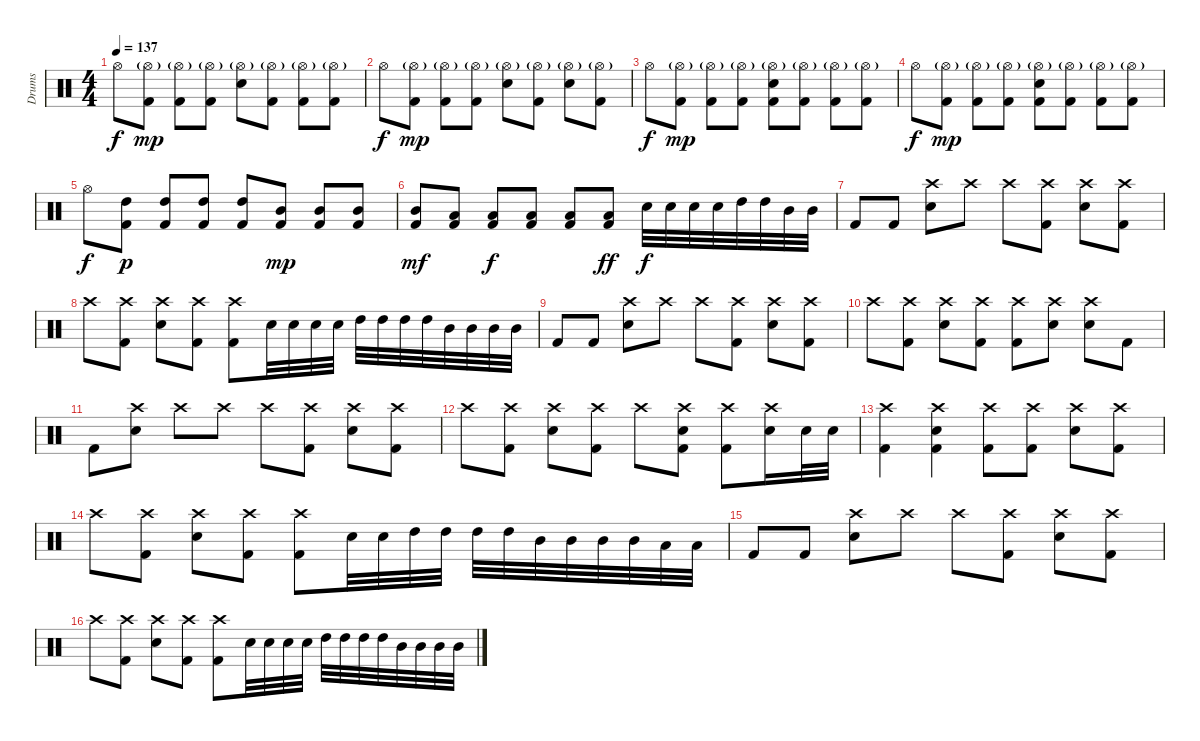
\track ("Drums" "Drums") {instrument percussion}
\staff {score}
\articulation defaults
\ts (4 4)
\tempo 137
\clef neutral
\ks c "Hi-Hat (open)".8{dy f}
("Hi-Hat (open)"{g} "Kick (hit) 2").8{dy mp} ("Hi-Hat (open)"{g} "Kick (hit) 2").8 ("Hi-Hat (open)"{g} "Kick (hit) 2").8 ("Hi-Hat (open)"{g} "Electric Snare (hit)").8 ("Hi-Hat (open)"{g} "Kick (hit) 2").8 ("Hi-Hat (open)"{g} "Kick (hit) 2").8 ("Hi-Hat (open)"{g} "Kick (hit) 2").8 |
"Hi-Hat (open)".8{dy f} ("Hi-Hat (open)"{g} "Kick (hit) 2").8{dy mp} ("Hi-Hat (open)"{g} "Kick (hit) 2").8 ("Hi-Hat (open)"{g} "Kick (hit) 2").8 ("Hi-Hat (open)"{g} "Electric Snare (hit)").8 ("Hi-Hat (open)"{g} "Kick (hit) 2").8 ("Hi-Hat (open)"{g} "Electric Snare (hit)").8 ("Hi-Hat (open)"{g} "Kick (hit) 2").8 |
"Hi-Hat (open)".8{dy f} ("Hi-Hat (open)"{g} "Kick (hit) 2").8{dy mp} ("Hi-Hat (open)"{g} "Kick (hit) 2").8 ("Hi-Hat (open)"{g} "Kick (hit) 2").8 ("Hi-Hat (open)"{g} "Electric Snare (hit)" "Kick (hit) 2").8 ("Hi-Hat (open)"{g} "Kick (hit) 2").8 ("Hi-Hat (open)"{g} "Kick (hit) 2").8 ("Hi-Hat (open)"{g} "Kick (hit) 2").8 |
"Hi-Hat (open)".8{dy f} ("Hi-Hat (open)"{g} "Kick (hit) 2").8{dy mp} ("Hi-Hat (open)"{g} "Kick (hit) 2").8 ("Hi-Hat (open)"{g} "Kick (hit) 2").8 ("Hi-Hat (open)"{g} "Electric Snare (hit)" "Kick (hit) 2").8 ("Hi-Hat (open)"{g} "Kick (hit) 2").8 ("Hi-Hat (open)"{g} "Kick (hit) 2").8 ("Hi-Hat (open)"{g} "Kick (hit) 2").8 |
"Hi-Hat (open)".8{dy f} ("High Tom (hit)" "Kick (hit) 2").8{dy p} ("High Tom (hit)" "Kick (hit) 2").8 ("High Tom (hit)" "Kick (hit) 2").8 ("High Tom (hit)" "Kick (hit) 2").8 ("Mid Tom (hit)" "Kick (hit) 2").8{dy mp} ("Mid Tom (hit)" "Kick (hit) 2").8 ("Mid Tom (hit)" "Kick (hit) 2").8 |
("Mid Tom (hit)" "Kick (hit) 2").8{dy mf} ("Low Tom (hit)" "Kick (hit) 2").8 ("Low Tom (hit)" "Kick (hit) 2").8{dy f} ("Low Tom (hit)" "Kick (hit) 2").8 ("Low Tom (hit)" "Kick (hit) 2").8 ("Low Tom (hit)" "Kick (hit) 2").8{dy ff} "Electric Snare (hit)".32{dy f} "Electric Snare (hit)".32 "Electric Snare (hit)".32 "Electric Snare (hit)".32 "High Tom (hit)".32 "High Tom (hit)".32 "Mid Tom (hit)".32 "Mid Tom (hit)".32 |
"Kick (hit) 2".8 "Kick (hit) 2".8 ("Crash high (hit)" "Electric Snare (hit)").8 "Crash high (hit)".8 "Crash high (hit)".8 ("Crash high (hit)" "Kick (hit) 2").8 ("Crash high (hit)" "Electric Snare (hit)").8 ("Crash high (hit)" "Kick (hit) 2").8 |
"Crash high (hit)".8 ("Crash high (hit)" "Kick (hit) 2").8 ("Crash high (hit)" "Electric Snare (hit)").8 ("Crash high (hit)" "Kick (hit) 2").8 ("Crash high (hit)" "Kick (hit) 2").8 "Electric Snare (hit)".32 "Electric Snare (hit)".32 "Electric Snare (hit)".32 "Electric Snare (hit)".32 "High Tom (hit)".32 "High Tom (hit)".32 "High Tom (hit)".32 "High Tom (hit)".32 "Mid Tom (hit)".32 "Mid Tom (hit)".32 "Mid Tom (hit)".32 "Mid Tom (hit)".32 |
"Kick (hit) 2".8 "Kick (hit) 2".8 ("Crash high (hit)" "Electric Snare (hit)").8 "Crash high (hit)".8 "Crash high (hit)".8 ("Crash high (hit)" "Kick (hit) 2").8 ("Crash high (hit)" "Electric Snare (hit)").8 ("Crash high (hit)" "Kick (hit) 2").8 |
"Crash high (hit)".8 ("Crash high (hit)" "Kick (hit) 2").8 ("Crash high (hit)" "Electric Snare (hit)").8 ("Crash high (hit)" "Kick (hit) 2").8 ("Crash high (hit)" "Kick (hit) 2").8 ("Crash high (hit)" "Electric Snare (hit)").8 ("Crash high (hit)" "Electric Snare (hit)").8 "Kick (hit) 2".8 |
"Kick (hit) 2".8 ("Crash high (hit)" "Electric Snare (hit)").8 "Crash high (hit)".8 "Crash high (hit)".8 "Crash high (hit)".8 ("Crash high (hit)" "Kick (hit) 2").8 ("Crash high (hit)" "Electric Snare (hit)").8 ("Crash high (hit)" "Kick (hit) 2").8 |
"Crash high (hit)".8 ("Crash high (hit)" "Kick (hit) 2").8 ("Crash high (hit)" "Electric Snare (hit)").8 ("Crash high (hit)" "Kick (hit) 2").8 "Crash high (hit)".8 ("Crash high (hit)" "Electric Snare (hit)" "Kick (hit) 2").8 ("Crash high (hit)" "Kick (hit) 2").8 ("Crash high (hit)" "Electric Snare (hit)").16 "Electric Snare (hit)".32 "Electric Snare (hit)".32 |
("Crash high (hit)" "Kick (hit) 2").4 ("Crash high (hit)" "Electric Snare (hit)" "Kick (hit) 2").4 ("Crash high (hit)" "Kick (hit) 2").8 ("Crash high (hit)" "Kick (hit) 2").8 ("Crash high (hit)" "Electric Snare (hit)").8 ("Crash high (hit)" "Kick (hit) 2").8 |
"Crash high (hit)".8 ("Crash high (hit)" "Kick (hit) 2").8 ("Crash high (hit)" "Electric Snare (hit)").8 ("Crash high (hit)" "Kick (hit) 2").8 ("Crash high (hit)" "Kick (hit) 2").8 "Electric Snare (hit)".32 "Electric Snare (hit)".32 "High Tom (hit)".32 "High Tom (hit)".32 "High Tom (hit)".32 "High Tom (hit)".32 "Mid Tom (hit)".32 "Mid Tom (hit)".32 "Mid Tom (hit)".32 "Mid Tom (hit)".32 "Low Tom (hit)".32 "Low Tom (hit)".32 |
"Kick (hit) 2".8 "Kick (hit) 2".8 ("Crash high (hit)" "Electric Snare (hit)").8 "Crash high (hit)".8 "Crash high (hit)".8 ("Crash high (hit)" "Kick (hit) 2").8 ("Crash high (hit)" "Electric Snare (hit)").8 ("Crash high (hit)" "Kick (hit) 2").8 |
"Crash high (hit)".8 ("Crash high (hit)" "Kick (hit) 2").8 ("Crash high (hit)" "Electric Snare (hit)").8 ("Crash high (hit)" "Kick (hit) 2").8 ("Crash high (hit)" "Kick (hit) 2").8 "Electric Snare (hit)".32 "Electric Snare (hit)".32 "Electric Snare (hit)".32 "Electric Snare (hit)".32 "High Tom (hit)".32 "High Tom (hit)".32 "High Tom (hit)".32 "High Tom (hit)".32 "Mid Tom (hit)".32 "Mid Tom (hit)".32 "Mid Tom (hit)".32 "Mid Tom (hit)".32
